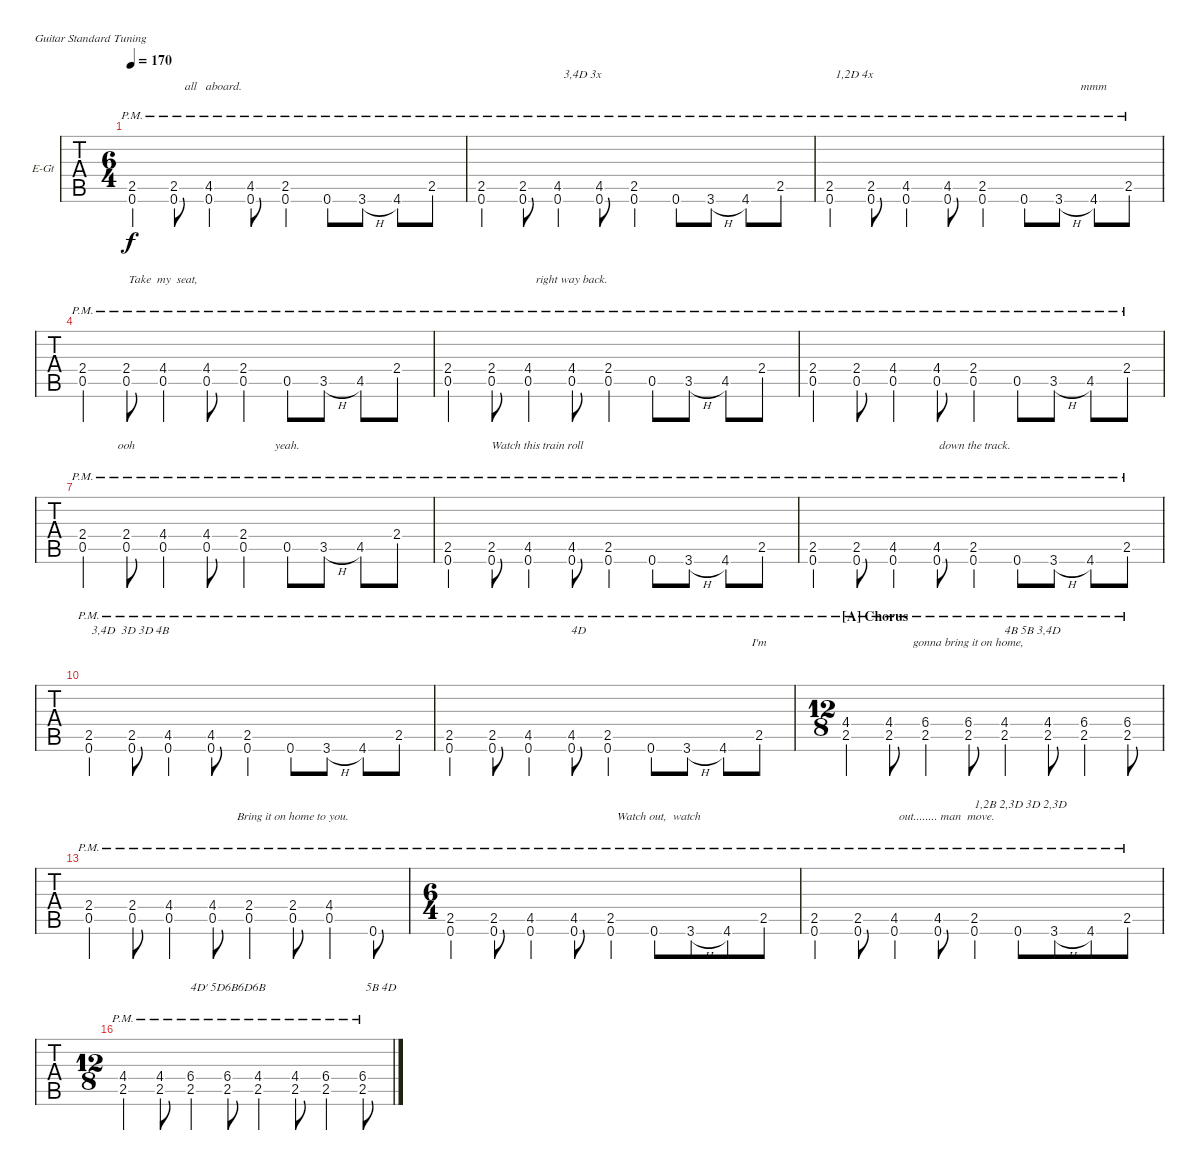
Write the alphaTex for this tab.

\bracketExtendMode nobrackets
\firstSystemTrackNameOrientation horizontal
\otherSystemsTrackNameOrientation horizontal
\defaultBarNumberDisplay FirstOfSystem
\track ("Electric Guitar" "E-Gt") {instrument distortionguitar}
\staff {tabs}
\tuning (E4 B3 G3 D3 A2 E2)
\ts (6 4)
\tempo 170
\clef g2
\ks c
(2.5{pm} 0.6{pm}).4{lyrics (0 "") lyrics (1 "") lyrics (2 "") lyrics (3 "") lyrics (4 "") dy f} (2.5{pm} 0.6{pm}).8{lyrics (0 "") lyrics (1 "") lyrics (2 "") lyrics (3 "") lyrics (4 "")} (4.5{pm} 0.6{pm}).4{lyrics (0 "   all   aboard.") lyrics (1 "") lyrics (2 "") lyrics (3 "") lyrics (4 "")} (4.5{pm} 0.6{pm}).8{lyrics (0 "") lyrics (1 "") lyrics (2 "") lyrics (3 "") lyrics (4 "")} (2.5{pm} 0.6{pm}).4{lyrics (0 "") lyrics (1 "") lyrics (2 "") lyrics (3 "") lyrics (4 "")} 0.6{pm}.8{lyrics (0 "") lyrics (1 "") lyrics (2 "") lyrics (3 "") lyrics (4 "")} 3.6{h pm}.8{lyrics (0 "") lyrics (1 "") lyrics (2 "") lyrics (3 "") lyrics (4 "")} 4.6{pm}.8{lyrics (0 "") lyrics (1 "") lyrics (2 "") lyrics (3 "") lyrics (4 "")} 2.5{pm}.8{lyrics (0 "") lyrics (1 "") lyrics (2 "") lyrics (3 "") lyrics (4 "")} |
(2.5{pm} 0.6{pm}).4{lyrics (0 "") lyrics (1 "") lyrics (2 "") lyrics (3 "") lyrics (4 "")} (2.5{pm} 0.6{pm}).8{lyrics (0 "") lyrics (1 "") lyrics (2 "") lyrics (3 "") lyrics (4 "")} (4.5{pm} 0.6{pm}).4{txt "  3,4D 3x" lyrics (0 "") lyrics (1 "") lyrics (2 "") lyrics (3 "") lyrics (4 "")} (4.5{pm} 0.6{pm}).8{lyrics (0 "") lyrics (1 "") lyrics (2 "") lyrics (3 "") lyrics (4 "")} (2.5{pm} 0.6{pm}).4{lyrics (0 "") lyrics (1 "") lyrics (2 "") lyrics (3 "") lyrics (4 "")} 0.6{pm}.8{lyrics (0 "") lyrics (1 "") lyrics (2 "") lyrics (3 "") lyrics (4 "")} 3.6{h pm}.8{lyrics (0 "") lyrics (1 "") lyrics (2 "") lyrics (3 "") lyrics (4 "")} 4.6{pm}.8{lyrics (0 "") lyrics (1 "") lyrics (2 "") lyrics (3 "") lyrics (4 "")} 2.5{pm}.8{lyrics (0 "") lyrics (1 "") lyrics (2 "") lyrics (3 "") lyrics (4 "")} |
(2.5{pm} 0.6{pm}).4{txt "  1,2D 4x" lyrics (0 "") lyrics (1 "") lyrics (2 "") lyrics (3 "") lyrics (4 "")} (2.5{pm} 0.6{pm}).8{lyrics (0 "") lyrics (1 "") lyrics (2 "") lyrics (3 "") lyrics (4 "")} (4.5{pm} 0.6{pm}).4{lyrics (0 "") lyrics (1 "") lyrics (2 "") lyrics (3 "") lyrics (4 "")} (4.5{pm} 0.6{pm}).8{lyrics (0 "") lyrics (1 "") lyrics (2 "") lyrics (3 "") lyrics (4 "")} (2.5{pm} 0.6{pm}).4{lyrics (0 "") lyrics (1 "") lyrics (2 "") lyrics (3 "") lyrics (4 "")} 0.6{pm}.8{lyrics (0 "") lyrics (1 "") lyrics (2 "") lyrics (3 "") lyrics (4 "")} 3.6{h pm}.8{lyrics (0 "") lyrics (1 "") lyrics (2 "") lyrics (3 "") lyrics (4 "")} 4.6{pm}.8{lyrics (0 "mmm ") lyrics (1 "") lyrics (2 "") lyrics (3 "") lyrics (4 "")} 2.5{pm}.8{lyrics (0 "") lyrics (1 "") lyrics (2 "") lyrics (3 "") lyrics (4 "")} |
(2.4{pm} 0.5{pm}).4{lyrics (0 "") lyrics (1 "") lyrics (2 "") lyrics (3 "") lyrics (4 "")} (2.4{pm} 0.5{pm}).8{lyrics (0 "") lyrics (1 "") lyrics (2 "") lyrics (3 "") lyrics (4 "")} (4.4{pm} 0.5{pm}).4{lyrics (0 "Take  my  seat,") lyrics (1 "") lyrics (2 "") lyrics (3 "") lyrics (4 "")} (4.4{pm} 0.5{pm}).8{lyrics (0 "") lyrics (1 "") lyrics (2 "") lyrics (3 "") lyrics (4 "")} (2.4{pm} 0.5{pm}).4{lyrics (0 "") lyrics (1 "") lyrics (2 "") lyrics (3 "") lyrics (4 "")} 0.5{pm}.8{lyrics (0 "") lyrics (1 "") lyrics (2 "") lyrics (3 "") lyrics (4 "")} 3.5{h pm}.8{lyrics (0 "") lyrics (1 "") lyrics (2 "") lyrics (3 "") lyrics (4 "")} 4.5{pm}.8{lyrics (0 "") lyrics (1 "") lyrics (2 "") lyrics (3 "") lyrics (4 "")} 2.4{pm}.8{lyrics (0 "") lyrics (1 "") lyrics (2 "") lyrics (3 "") lyrics (4 "")} |
(2.4{pm} 0.5{pm}).4{lyrics (0 "") lyrics (1 "") lyrics (2 "") lyrics (3 "") lyrics (4 "")} (2.4{pm} 0.5{pm}).8{lyrics (0 "") lyrics (1 "") lyrics (2 "") lyrics (3 "") lyrics (4 "")} (4.4{pm} 0.5{pm}).4{lyrics (0 "") lyrics (1 "") lyrics (2 "") lyrics (3 "") lyrics (4 "")} (4.4{pm} 0.5{pm}).8{lyrics (0 "right way back.") lyrics (1 "") lyrics (2 "") lyrics (3 "") lyrics (4 "")} (2.4{pm} 0.5{pm}).4{lyrics (0 "") lyrics (1 "") lyrics (2 "") lyrics (3 "") lyrics (4 "")} 0.5{pm}.8{lyrics (0 "") lyrics (1 "") lyrics (2 "") lyrics (3 "") lyrics (4 "")} 3.5{h pm}.8{lyrics (0 "") lyrics (1 "") lyrics (2 "") lyrics (3 "") lyrics (4 "")} 4.5{pm}.8{lyrics (0 "") lyrics (1 "") lyrics (2 "") lyrics (3 "") lyrics (4 "")} 2.4{pm}.8{lyrics (0 "") lyrics (1 "") lyrics (2 "") lyrics (3 "") lyrics (4 "")} |
(2.4{pm} 0.5{pm}).4{lyrics (0 "") lyrics (1 "") lyrics (2 "") lyrics (3 "") lyrics (4 "")} (2.4{pm} 0.5{pm}).8{lyrics (0 "") lyrics (1 "") lyrics (2 "") lyrics (3 "") lyrics (4 "")} (4.4{pm} 0.5{pm}).4{lyrics (0 "") lyrics (1 "") lyrics (2 "") lyrics (3 "") lyrics (4 "")} (4.4{pm} 0.5{pm}).8{lyrics (0 "") lyrics (1 "") lyrics (2 "") lyrics (3 "") lyrics (4 "")} (2.4{pm} 0.5{pm}).4{lyrics (0 "") lyrics (1 "") lyrics (2 "") lyrics (3 "") lyrics (4 "")} 0.5{pm}.8{lyrics (0 "") lyrics (1 "") lyrics (2 "") lyrics (3 "") lyrics (4 "")} 3.5{h pm}.8{lyrics (0 "") lyrics (1 "") lyrics (2 "") lyrics (3 "") lyrics (4 "")} 4.5{pm}.8{lyrics (0 "") lyrics (1 "") lyrics (2 "") lyrics (3 "") lyrics (4 "")} 2.4{pm}.8{lyrics (0 "") lyrics (1 "") lyrics (2 "") lyrics (3 "") lyrics (4 "")} |
(2.4{pm} 0.5{pm}).4{lyrics (0 "") lyrics (1 "") lyrics (2 "") lyrics (3 "") lyrics (4 "")} (2.4{pm} 0.5{pm}).8{lyrics (0 "ooh           ") lyrics (1 "") lyrics (2 "") lyrics (3 "") lyrics (4 "")} (4.4{pm} 0.5{pm}).4{lyrics (0 "") lyrics (1 "") lyrics (2 "") lyrics (3 "") lyrics (4 "")} (4.4{pm} 0.5{pm}).8{lyrics (0 "") lyrics (1 "") lyrics (2 "") lyrics (3 "") lyrics (4 "")} (2.4{pm} 0.5{pm}).4{lyrics (0 "") lyrics (1 "") lyrics (2 "") lyrics (3 "") lyrics (4 "")} 0.5{pm}.8{lyrics (0 "yeah.       ") lyrics (1 "") lyrics (2 "") lyrics (3 "") lyrics (4 "")} 3.5{h pm}.8{lyrics (0 "") lyrics (1 "") lyrics (2 "") lyrics (3 "") lyrics (4 "")} 4.5{pm}.8{lyrics (0 "") lyrics (1 "") lyrics (2 "") lyrics (3 "") lyrics (4 "")} 2.4{pm}.8{lyrics (0 "") lyrics (1 "") lyrics (2 "") lyrics (3 "") lyrics (4 "")} |
(2.5{pm} 0.6{pm}).4{lyrics (0 "") lyrics (1 "") lyrics (2 "") lyrics (3 "") lyrics (4 "")} (2.5{pm} 0.6{pm}).8{lyrics (0 "") lyrics (1 "") lyrics (2 "") lyrics (3 "") lyrics (4 "")} (4.5{pm} 0.6{pm}).4{lyrics (0 "      Watch this train roll") lyrics (1 "") lyrics (2 "") lyrics (3 "") lyrics (4 "")} (4.5{pm} 0.6{pm}).8{lyrics (0 "") lyrics (1 "") lyrics (2 "") lyrics (3 "") lyrics (4 "")} (2.5{pm} 0.6{pm}).4{lyrics (0 "") lyrics (1 "") lyrics (2 "") lyrics (3 "") lyrics (4 "")} 0.6{pm}.8{lyrics (0 "") lyrics (1 "") lyrics (2 "") lyrics (3 "") lyrics (4 "")} 3.6{h pm}.8{lyrics (0 "") lyrics (1 "") lyrics (2 "") lyrics (3 "") lyrics (4 "")} 4.6{pm}.8{lyrics (0 "") lyrics (1 "") lyrics (2 "") lyrics (3 "") lyrics (4 "")} 2.5{pm}.8{lyrics (0 "") lyrics (1 "") lyrics (2 "") lyrics (3 "") lyrics (4 "")} |
(2.5{pm} 0.6{pm}).4{lyrics (0 "") lyrics (1 "") lyrics (2 "") lyrics (3 "") lyrics (4 "")} (2.5{pm} 0.6{pm}).8{lyrics (0 "") lyrics (1 "") lyrics (2 "") lyrics (3 "") lyrics (4 "")} (4.5{pm} 0.6{pm}).4{lyrics (0 "") lyrics (1 "") lyrics (2 "") lyrics (3 "") lyrics (4 "")} (4.5{pm} 0.6{pm}).8{lyrics (0 "") lyrics (1 "") lyrics (2 "") lyrics (3 "") lyrics (4 "")} (2.5{pm} 0.6{pm}).4{lyrics (0 " down the track.") lyrics (1 "") lyrics (2 "") lyrics (3 "") lyrics (4 "")} 0.6{pm}.8{lyrics (0 "") lyrics (1 "") lyrics (2 "") lyrics (3 "") lyrics (4 "")} 3.6{h pm}.8{lyrics (0 "") lyrics (1 "") lyrics (2 "") lyrics (3 "") lyrics (4 "")} 4.6{pm}.8{lyrics (0 "") lyrics (1 "") lyrics (2 "") lyrics (3 "") lyrics (4 "")} 2.5{pm}.8{lyrics (0 "") lyrics (1 "") lyrics (2 "") lyrics (3 "") lyrics (4 "")} |
(2.5{pm} 0.6{pm}).4{txt " 3,4D  3D 3D 4B" lyrics (0 "") lyrics (1 "") lyrics (2 "") lyrics (3 "") lyrics (4 "")} (2.5{pm} 0.6{pm}).8{lyrics (0 "") lyrics (1 "") lyrics (2 "") lyrics (3 "") lyrics (4 "")} (4.5{pm} 0.6{pm}).4{lyrics (0 "") lyrics (1 "") lyrics (2 "") lyrics (3 "") lyrics (4 "")} (4.5{pm} 0.6{pm}).8{lyrics (0 "") lyrics (1 "") lyrics (2 "") lyrics (3 "") lyrics (4 "")} (2.5{pm} 0.6{pm}).4{lyrics (0 "") lyrics (1 "") lyrics (2 "") lyrics (3 "") lyrics (4 "")} 0.6{pm}.8{lyrics (0 "") lyrics (1 "") lyrics (2 "") lyrics (3 "") lyrics (4 "")} 3.6{h pm}.8{lyrics (0 "") lyrics (1 "") lyrics (2 "") lyrics (3 "") lyrics (4 "")} 4.6{pm}.8{lyrics (0 "") lyrics (1 "") lyrics (2 "") lyrics (3 "") lyrics (4 "")} 2.5{pm}.8{lyrics (0 "") lyrics (1 "") lyrics (2 "") lyrics (3 "") lyrics (4 "")} |
(2.5{pm} 0.6{pm}).4{lyrics (0 "") lyrics (1 "") lyrics (2 "") lyrics (3 "") lyrics (4 "")} (2.5{pm} 0.6{pm}).8{lyrics (0 "") lyrics (1 "") lyrics (2 "") lyrics (3 "") lyrics (4 "")} (4.5{pm} 0.6{pm}).4{lyrics (0 "") lyrics (1 "") lyrics (2 "") lyrics (3 "") lyrics (4 "")} (4.5{pm} 0.6{pm}).8{txt "4D" lyrics (0 "") lyrics (1 "") lyrics (2 "") lyrics (3 "") lyrics (4 "")} (2.5{pm} 0.6{pm}).4{lyrics (0 "") lyrics (1 "") lyrics (2 "") lyrics (3 "") lyrics (4 "")} 0.6{pm}.8{lyrics (0 "") lyrics (1 "") lyrics (2 "") lyrics (3 "") lyrics (4 "")} 3.6{h pm}.8{lyrics (0 "") lyrics (1 "") lyrics (2 "") lyrics (3 "") lyrics (4 "")} 4.6{pm}.8{lyrics (0 "") lyrics (1 "") lyrics (2 "") lyrics (3 "") lyrics (4 "")} 2.5{pm}.8{lyrics (0 "I'm ") lyrics (1 "") lyrics (2 "") lyrics (3 "") lyrics (4 "")} |
\ts (12 8)
\beaming (8 3 3 3 3)
\section ("A" "Chorus")
(4.4{pm} 2.5{pm}).4{lyrics (0 "") lyrics (1 "") lyrics (2 "") lyrics (3 "") lyrics (4 "")} (4.4{pm} 2.5{pm}).8{lyrics (0 "") lyrics (1 "") lyrics (2 "") lyrics (3 "") lyrics (4 "")} (6.4{pm} 2.5{pm}).4{lyrics (0 "") lyrics (1 "") lyrics (2 "") lyrics (3 "") lyrics (4 "")} (6.4{pm} 2.5{pm}).8{lyrics (0 "gonna bring it on home,") lyrics (1 "") lyrics (2 "") lyrics (3 "") lyrics (4 "")} (4.4{pm} 2.5{pm}).4{txt "4B 5B 3,4D" lyrics (0 "") lyrics (1 "") lyrics (2 "") lyrics (3 "") lyrics (4 "")} (4.4{pm} 2.5{pm}).8{lyrics (0 "") lyrics (1 "") lyrics (2 "") lyrics (3 "") lyrics (4 "")} (6.4{pm} 2.5{pm}).4{lyrics (0 "") lyrics (1 "") lyrics (2 "") lyrics (3 "") lyrics (4 "")} (6.4{pm} 2.5{pm}).8{lyrics (0 "") lyrics (1 "") lyrics (2 "") lyrics (3 "") lyrics (4 "")} |
(2.4{pm} 0.5{pm}).4{lyrics (0 "") lyrics (1 "") lyrics (2 "") lyrics (3 "") lyrics (4 "")} (2.4{pm} 0.5{pm}).8{lyrics (0 "") lyrics (1 "") lyrics (2 "") lyrics (3 "") lyrics (4 "")} (4.4{pm} 0.5{pm}).4{lyrics (0 "") lyrics (1 "") lyrics (2 "") lyrics (3 "") lyrics (4 "")} (4.4{pm} 0.5{pm}).8{lyrics (0 "") lyrics (1 "") lyrics (2 "") lyrics (3 "") lyrics (4 "")} (2.4{pm} 0.5{pm}).4{lyrics (0 "") lyrics (1 "") lyrics (2 "") lyrics (3 "") lyrics (4 "")} (2.4{pm} 0.5{pm}).8{lyrics (0 "Bring it on home to you.") lyrics (1 "") lyrics (2 "") lyrics (3 "") lyrics (4 "")} (4.4{pm} 0.5{pm}).4{lyrics (0 "") lyrics (1 "") lyrics (2 "") lyrics (3 "") lyrics (4 "")} 0.6{pm}.8{lyrics (0 "") lyrics (1 "") lyrics (2 "") lyrics (3 "") lyrics (4 "")} |
\ts (6 4)
\beaming (8 6 6)
(2.5{pm} 0.6{pm}).4{lyrics (0 "") lyrics (1 "") lyrics (2 "") lyrics (3 "") lyrics (4 "")} (2.5{pm} 0.6{pm}).8{lyrics (0 "") lyrics (1 "") lyrics (2 "") lyrics (3 "") lyrics (4 "")} (4.5{pm} 0.6{pm}).4{lyrics (0 "") lyrics (1 "") lyrics (2 "") lyrics (3 "") lyrics (4 "")} (4.5{pm} 0.6{pm}).8{lyrics (0 "") lyrics (1 "") lyrics (2 "") lyrics (3 "") lyrics (4 "")} (2.5{pm} 0.6{pm}).4{lyrics (0 "") lyrics (1 "") lyrics (2 "") lyrics (3 "") lyrics (4 "")} 0.6{pm}.8{lyrics (0 "   Watch out,  watch ") lyrics (1 "") lyrics (2 "") lyrics (3 "") lyrics (4 "")} 3.6{h pm}.8{lyrics (0 "") lyrics (1 "") lyrics (2 "") lyrics (3 "") lyrics (4 "")} 4.6{pm}.8{lyrics (0 "") lyrics (1 "") lyrics (2 "") lyrics (3 "") lyrics (4 "")} 2.5{pm}.8{lyrics (0 "") lyrics (1 "") lyrics (2 "") lyrics (3 "") lyrics (4 "")} |
(2.5{pm} 0.6{pm}).4{lyrics (0 "") lyrics (1 "") lyrics (2 "") lyrics (3 "") lyrics (4 "")} (2.5{pm} 0.6{pm}).8{lyrics (0 "") lyrics (1 "") lyrics (2 "") lyrics (3 "") lyrics (4 "")} (4.5{pm} 0.6{pm}).4{lyrics (0 "") lyrics (1 "") lyrics (2 "") lyrics (3 "") lyrics (4 "")} (4.5{pm} 0.6{pm}).8{lyrics (0 "      out........ man  move.") lyrics (1 "") lyrics (2 "") lyrics (3 "") lyrics (4 "")} (2.5{pm} 0.6{pm}).4{txt "1,2B 2,3D 3D 2,3D" lyrics (0 "") lyrics (1 "") lyrics (2 "") lyrics (3 "") lyrics (4 "")} 0.6{pm}.8{lyrics (0 "") lyrics (1 "") lyrics (2 "") lyrics (3 "") lyrics (4 "")} 3.6{h pm}.8{lyrics (0 "") lyrics (1 "") lyrics (2 "") lyrics (3 "") lyrics (4 "")} 4.6{pm}.8{lyrics (0 "") lyrics (1 "") lyrics (2 "") lyrics (3 "") lyrics (4 "")} 2.5{pm}.8{lyrics (0 "") lyrics (1 "") lyrics (2 "") lyrics (3 "") lyrics (4 "")} |
\ts (12 8)
\beaming (8 3 3 3 3)
(4.4{pm} 2.5{pm}).4{lyrics (0 "") lyrics (1 "") lyrics (2 "") lyrics (3 "") lyrics (4 "")} (4.4{pm} 2.5{pm}).8{lyrics (0 "") lyrics (1 "") lyrics (2 "") lyrics (3 "") lyrics (4 "")} (6.4{pm} 2.5{pm}).4{txt "4D' 5D6B6D6B" lyrics (0 "") lyrics (1 "") lyrics (2 "") lyrics (3 "") lyrics (4 "")} (6.4{pm} 2.5{pm}).8{lyrics (0 "") lyrics (1 "") lyrics (2 "") lyrics (3 "") lyrics (4 "")} (4.4{pm} 2.5{pm}).4{lyrics (0 "") lyrics (1 "") lyrics (2 "") lyrics (3 "") lyrics (4 "")} (4.4{pm} 2.5{pm}).8{lyrics (0 "") lyrics (1 "") lyrics (2 "") lyrics (3 "") lyrics (4 "")} (6.4{pm} 2.5{pm}).4{lyrics (0 "") lyrics (1 "") lyrics (2 "") lyrics (3 "") lyrics (4 "")} (6.4{pm} 2.5{pm}).8{txt " 5B 4D" lyrics (0 "") lyrics (1 "") lyrics (2 "") lyrics (3 "") lyrics (4 "")}
